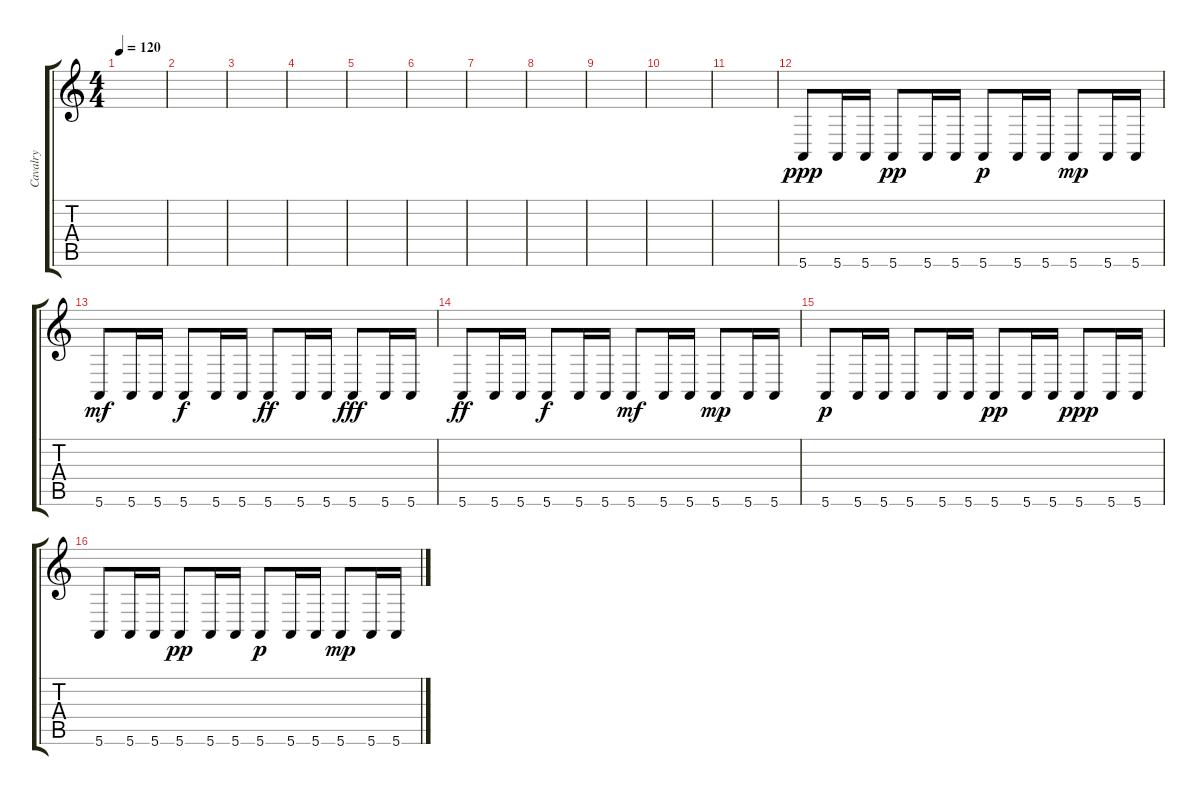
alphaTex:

\track ("Cavalry" "Cavalry") {instrument koto}
\staff {score tabs}
\tuning (E4 B3 G3 D3 A2 E2) {hide}
\ts (4 4)
\tempo 120
\clef g2
\ks c
|
|
|
|
|
|
|
|
|
|
|
5.6.8{dy ppp} 5.6.16 5.6.16 5.6.8{dy pp} 5.6.16 5.6.16 5.6.8{dy p} 5.6.16 5.6.16 5.6.8{dy mp} 5.6.16 5.6.16 |
5.6.8{dy mf} 5.6.16 5.6.16 5.6.8{dy f} 5.6.16 5.6.16 5.6.8{dy ff} 5.6.16 5.6.16 5.6.8{dy fff} 5.6.16 5.6.16 |
5.6.8{dy ff} 5.6.16 5.6.16 5.6.8{dy f} 5.6.16 5.6.16 5.6.8{dy mf} 5.6.16 5.6.16 5.6.8{dy mp} 5.6.16 5.6.16 |
5.6.8{dy p} 5.6.16 5.6.16 5.6.8 5.6.16 5.6.16 5.6.8{dy pp} 5.6.16 5.6.16 5.6.8{dy ppp} 5.6.16 5.6.16 |
5.6.8 5.6.16 5.6.16 5.6.8{dy pp} 5.6.16 5.6.16 5.6.8{dy p} 5.6.16 5.6.16 5.6.8{dy mp} 5.6.16 5.6.16
